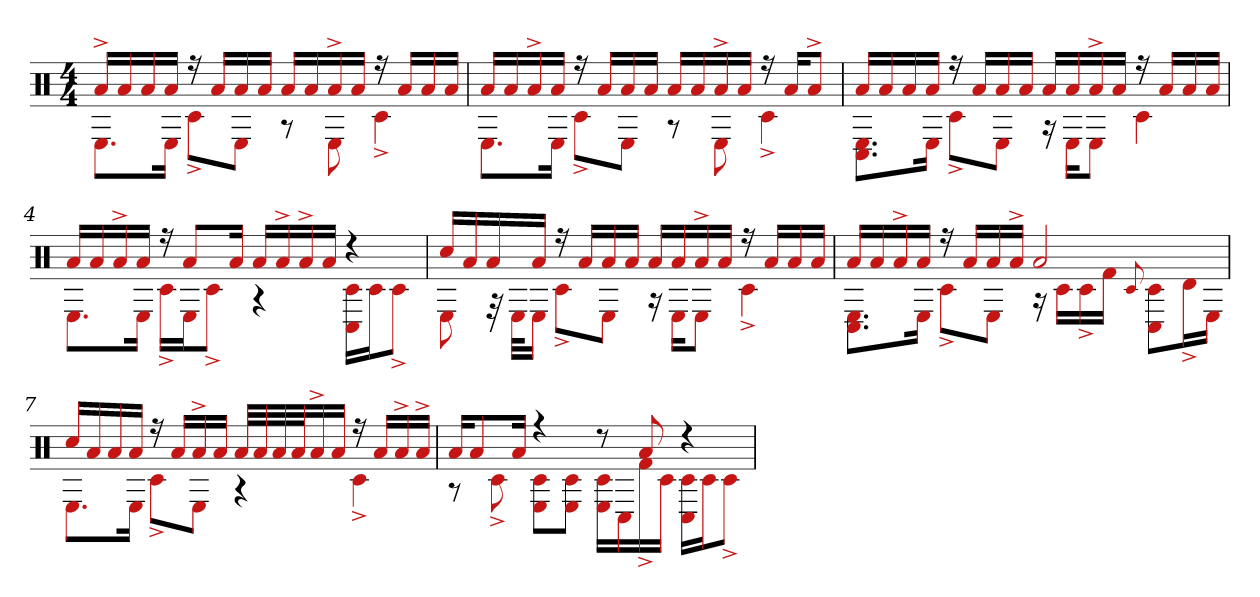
**kern
*part1
*staff1
*clefX
*k[]
*M4/4
=1
*^
16a^LL	8.EL
16a	.
16a	.
16aJJ	16EJk
16r	8c#^L
16aLL	.
16a	8EJ
16aJJ	.
16aLL	8r
16a	.
16a^	8E
16aJJ	.
16r	4c#^
16aLL	.
16a	.
16aJJ	.
=2	=2
16aLL	8.EL
16a	.
16a^	.
16aJJ	16EJk
16r	8c#^L
16aLL	.
16a	8EJ
16aJJ	.
16aLL	8r
16a	.
16a^	8E
16aJJ	.
16r	4c#^
16aKL	.
8a^J	.
=3	=3
16aLL	8.C# 8.EL
16a	.
16a	.
16aJJ	16EJk
16r	8c#^L
16aLL	.
16a	8EJ
16aJJ	.
16aLL	16r
16a	16EKL
16a^	8EJ
16aJJ	.
16r	4c#
16aLL	.
16a	.
16aJJ	.
=4	=4
16aLL	8.EL
16a	.
16a^	.
16aJJ	16EJk
16r	16c#^LL
8aL	16EJ
.	8c#^J
16aJk	.
16aLL	4r
16a^	.
16a^	.
16aJJ	.
4r	16C# 16c#LL
.	16c#J
.	8c#^J
=5	=5
16cc#LL	8E
16a	.
16a	32r
.	32EKLL
16aJJ	16EJJ
16r	8c#^L
16aLL	.
16a	8EJ
16aJJ	.
16aLL	16r
16a	16EKL
16a^	8EJ
16aJJ	.
16r	4c#^
16aLL	.
16a	.
16aJJ	.
=6	=6
16aLL	8.C# 8.EL
16a	.
16a^	.
16aJJ	16EJk
16r	8c#^L
16aLL	.
16a	8EJ
16a^JJ	.
2a	16r
.	16c#LL
.	16c#^
.	16f#JJ
.	8qqc#
.	8C# 8c#L
.	16d^L
.	16EJJ
=7	=7
16cc#LL	8.EL
16a	.
16a	.
16aJJ	16EJk
16r	8c#^L
16aLL	.
16a^	8EJ
16aJJ	.
32aLLL	4r
32a	.
32a	.
32aJ	.
16a^	.
16aJJ	.
16r	4c#^
16aLL	.
16a^	.
16a^JJ	.
=8	=8
16aKL	8r
8a	.
.	8c#^
16aJk	.
4r	8c# 8EL
.	8c# 8EJ
8r	16c# 16ELL
.	16C#
8a	16f#^
.	16c#JJ
4r	16C# 16c#LL
.	16c#J
.	8c#^J
*v	*v
=
*-
